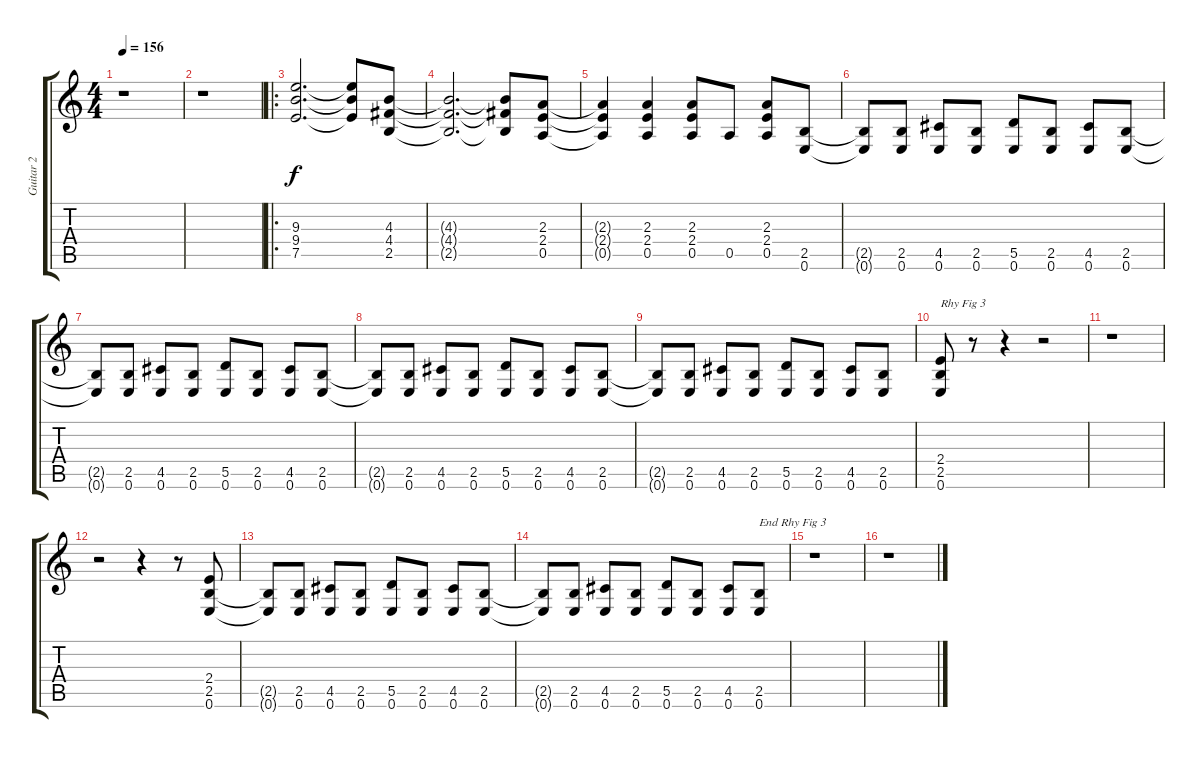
\track ("Guitar 2" "Guitar 2") {instrument overdrivenguitar}
\staff {score tabs}
\tuning (E4 B3 G3 D3 A2 E2) {hide}
\ts (4 4)
\tempo 156
\clef g2
\ks c
r.1{dy f} |
r.1 |
\ro
(9.3 9.4 7.5).2{d} (9.3{t} 9.4{t} 7.5{t}).8 (4.3 4.4 2.5).8 |
(4.3{t} 4.4{t} 2.5{t}).2{d} (4.3{t} 4.4{t} 2.5{t}).8 (2.3 2.4 0.5).8 |
(2.3{t} 2.4{t} 0.5{t}).4 (2.3 2.4 0.5).4 (2.3 2.4 0.5).8 0.5.8 (2.3 2.4 0.5).8 (2.5 0.6).8 |
(2.5{t} 0.6{t}).8 (2.5 0.6).8 (4.5 0.6).8 (2.5 0.6).8 (5.5 0.6).8 (2.5 0.6).8 (4.5 0.6).8 (2.5 0.6).8 |
(2.5{t} 0.6{t}).8 (2.5 0.6).8 (4.5 0.6).8 (2.5 0.6).8 (5.5 0.6).8 (2.5 0.6).8 (4.5 0.6).8 (2.5 0.6).8 |
(2.5{t} 0.6{t}).8 (2.5 0.6).8 (4.5 0.6).8 (2.5 0.6).8 (5.5 0.6).8 (2.5 0.6).8 (4.5 0.6).8 (2.5 0.6).8 |
(2.5{t} 0.6{t}).8 (2.5 0.6).8 (4.5 0.6).8 (2.5 0.6).8 (5.5 0.6).8 (2.5 0.6).8 (4.5 0.6).8 (2.5 0.6).8 |
(2.4 2.5 0.6).8{txt "Rhy Fig 3"} r.8 r.4 r.2 |
r.1 |
r.2 r.4 r.8 (2.4 2.5 0.6).8 |
(2.5{t} 0.6{t}).8 (2.5 0.6).8 (4.5 0.6).8 (2.5 0.6).8 (5.5 0.6).8 (2.5 0.6).8 (4.5 0.6).8 (2.5 0.6).8 |
(2.5{t} 0.6{t}).8 (2.5 0.6).8 (4.5 0.6).8 (2.5 0.6).8 (5.5 0.6).8 (2.5 0.6).8 (4.5 0.6).8 (2.5 0.6).8{txt "End Rhy Fig 3"} |
r.1 |
r.1
